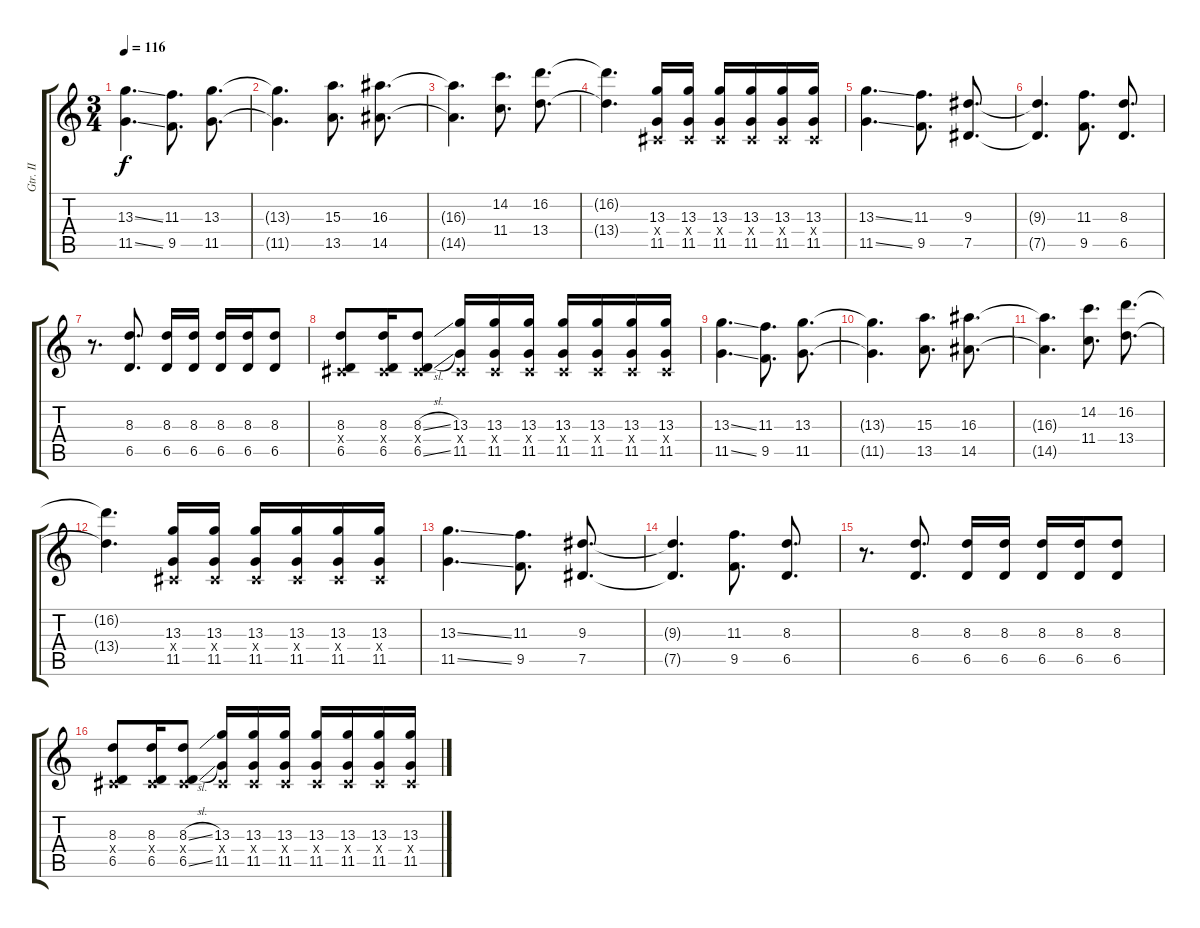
\track ("Gtr. II" "Gtr. II") {instrument electricguitarclean}
\staff {score tabs}
\tuning (Eb4 Bb3 Gb3 Db3 Ab2 Eb2) {hide}
\ts (3 4)
\tempo 116
\clef g2
\ks c
(13.3{ss} 11.5{ss}).4{d dy f} (11.3 9.5).8{d} (13.3 11.5).8{d} |
(13.3{t} 11.5{t}).4{d} (15.3 13.5).8{d} (16.3 14.5).8{d} |
(16.3{t} 14.5{t}).4{d} (14.2 11.4).8{d} (16.2 13.4).8{d} |
(16.2{t} 13.4{t}).4{d} (13.3 0.4{x} 11.5).16 (13.3 0.4{x} 11.5).16 (13.3 0.4{x} 11.5).16 (13.3 0.4{x} 11.5).16 (13.3 0.4{x} 11.5).16 (13.3 0.4{x} 11.5).16 |
(13.3{ss} 11.5{ss}).4{d} (11.3 9.5).8{d} (9.3 7.5).8{d} |
(9.3{t} 7.5{t}).4{d} (11.3 9.5).8{d} (8.3 6.5).8{d} |
r.8{d} (8.3 6.5).8{d} (8.3 6.5).16 (8.3 6.5).16 (8.3 6.5).16 (8.3 6.5).16 (8.3 6.5).8 |
(8.3 0.4{x} 6.5).8 (8.3 0.4{x} 6.5).16 (8.3{sl} 0.4{x} 6.5{sl}).8 (13.3 0.4{x} 11.5).16 (13.3 0.4{x} 11.5).16 (13.3 0.4{x} 11.5).16 (13.3 0.4{x} 11.5).16 (13.3 0.4{x} 11.5).16 (13.3 0.4{x} 11.5).16 (13.3 0.4{x} 11.5).16 |
(13.3{ss} 11.5{ss}).4{d} (11.3 9.5).8{d} (13.3 11.5).8{d} |
(13.3{t} 11.5{t}).4{d} (15.3 13.5).8{d} (16.3 14.5).8{d} |
(16.3{t} 14.5{t}).4{d} (14.2 11.4).8{d} (16.2 13.4).8{d} |
(16.2{t} 13.4{t}).4{d} (13.3 0.4{x} 11.5).16 (13.3 0.4{x} 11.5).16 (13.3 0.4{x} 11.5).16 (13.3 0.4{x} 11.5).16 (13.3 0.4{x} 11.5).16 (13.3 0.4{x} 11.5).16 |
(13.3{ss} 11.5{ss}).4{d} (11.3 9.5).8{d} (9.3 7.5).8{d} |
(9.3{t} 7.5{t}).4{d} (11.3 9.5).8{d} (8.3 6.5).8{d} |
r.8{d} (8.3 6.5).8{d} (8.3 6.5).16 (8.3 6.5).16 (8.3 6.5).16 (8.3 6.5).16 (8.3 6.5).8 |
(8.3 0.4{x} 6.5).8 (8.3 0.4{x} 6.5).16 (8.3{sl} 0.4{x} 6.5{sl}).8 (13.3 0.4{x} 11.5).16 (13.3 0.4{x} 11.5).16 (13.3 0.4{x} 11.5).16 (13.3 0.4{x} 11.5).16 (13.3 0.4{x} 11.5).16 (13.3 0.4{x} 11.5).16 (13.3 0.4{x} 11.5).16
